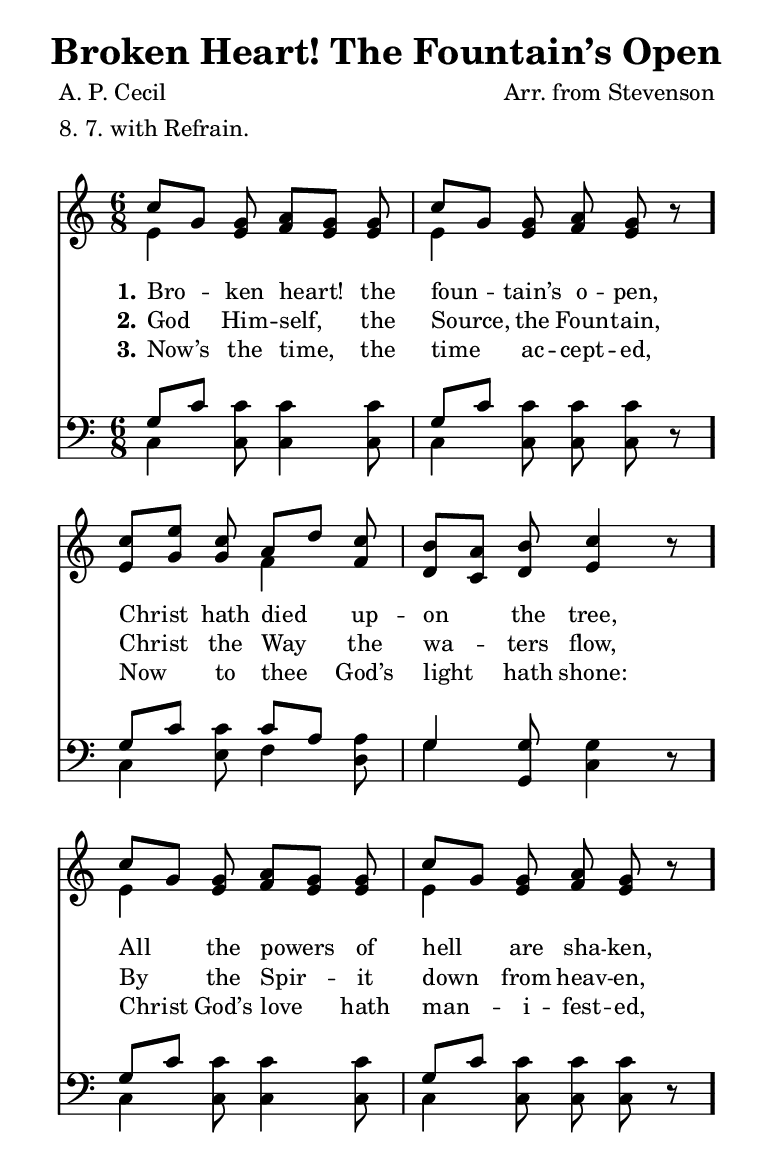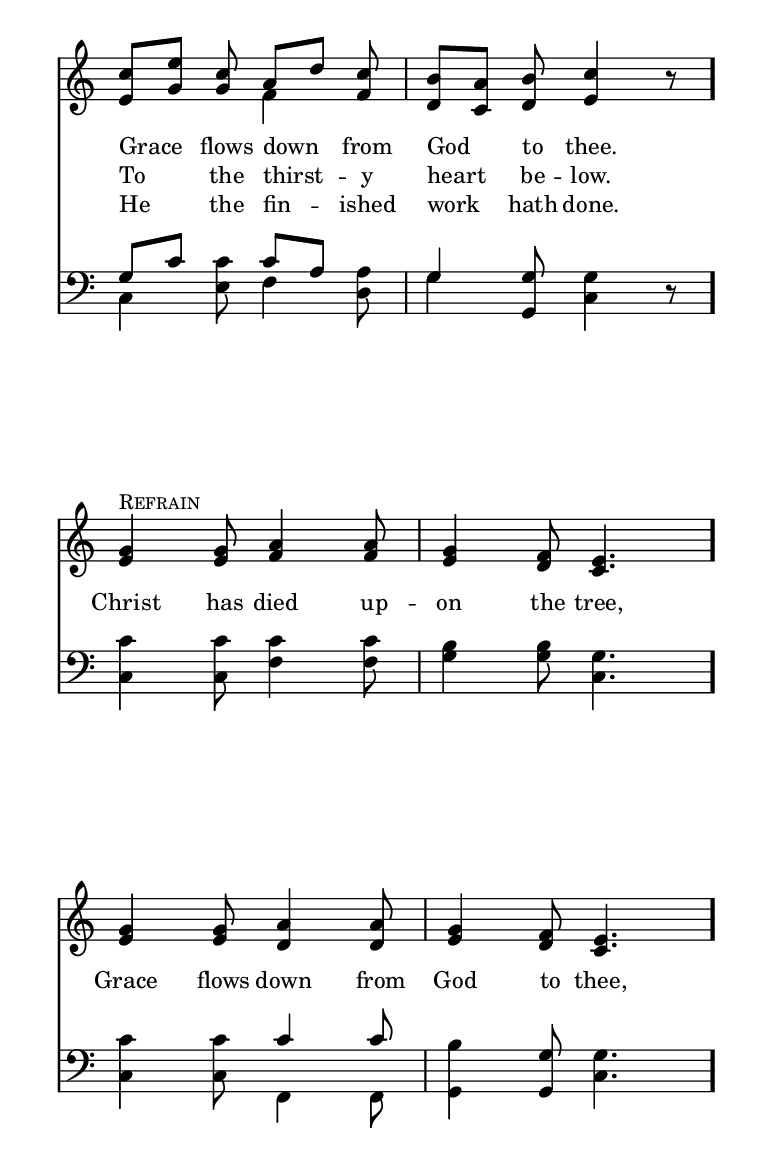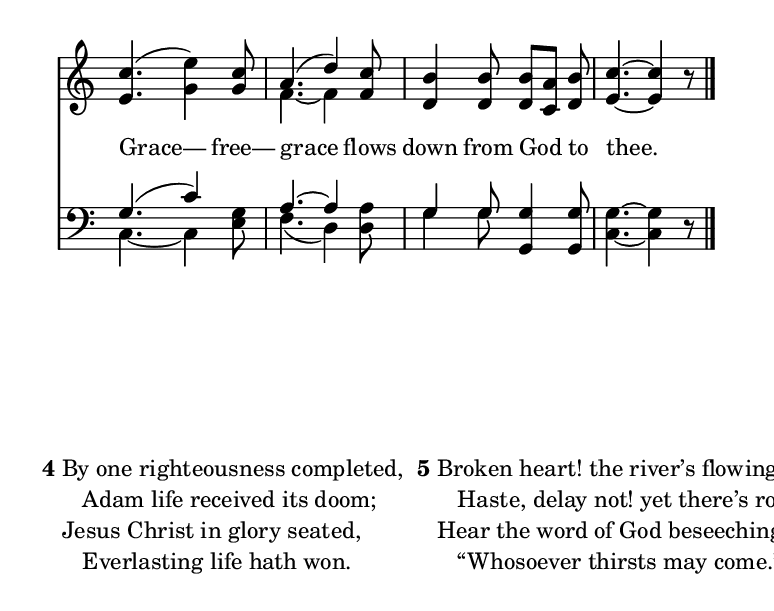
\include "common/global.ily"
\paper {
  \include "common/paper.ily"
}

\header{
  hymnnumber = "63"
  title = "Broken Heart! The Fountain’s Open"
  tunename = ""
  meter = "8. 7. with Refrain."
  poet = "A. P. Cecil"
  composer = "Arr. from Stevenson"
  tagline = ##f
}

% for fermata in MIDI
ta = { \tempo 4=76 }
tb = { \tempo 4=38 }

patternAA = { c8[ c8] c8 c8[ c8] c8 | c8[ c8] c8 c8 c8 c8 }
patternAB = { c8[ c8] c8 c4      c8 | c8[ c8] c8 c8 c8 c8 }
patternAC = { c4      c8 c8[ c8] c8 | c4      c8 c8 c8 c8 }
patternAD = { c4      c8 c4      c8 | c4      c8 c8 c8 c8 }

patternBA = { c8[ c8] c8 c8[ c8] c8 | c8[ c8] c8 c4    c8 }
patternBB = { c8[ c8] c8 c8[ c8] c8 | c4      c8 c4    c8 }
patternBC = { c8[ c8] c8 c4      c8 | c8[ c8] c8 c4    c8 }
patternBD = { c4      c8 c4      c8 | c4      c8 c4    c8 }

patternCA = { c4 c8 c4 c8 | c4 c8 c4. }

patternDA = { c4. c4 c8 | c4. c4 c8 | c4 c8 c8[ c8] c8 | c4. ~ c4 c8 }
patternDB = { c4. c4 c8 | c4. c4 c8 | c4 c8 c4      c8 | c4. ~ c4 c8 }

global = {
  \include "common/overrides.ily"
  \override Staff.TimeSignature.style = #'numbered
  \time 6/8
  \override Score.MetronomeMark.transparent = ##t % hide all fermata changes too
  \ta
  \key c \major
  \autoBeamOff
}

notesSoprano = {
\global
\relative c'' {

  \changePitch \patternAA { c g g a g g | c g g a g r }
  \changePitch \patternBA { c e c a d c | b a b c r }
  \changePitch \patternAA { c g g a g g | c g g a g r }
  \changePitch \patternBA { c e c a d c | b a b c r }

  << s^\markup { \small \caps "Refrain" }
  \changePitch \patternCA { g g a a | g f e } >>
  \changePitch \patternCA { g g a a | g f e }
  \changePitch \patternDA { c'( e) c | a( d) c | b b b a b | c c r }

  \bar "|."

}
}

notesAlto = {
\global
\relative e' {

  \changePitch \patternAC { e e f e e | e e f e r }
  \changePitch \patternBC { e g g f f | d c d e r }
  \changePitch \patternAC { e e f e e | e e f e r }
  \changePitch \patternBC { e g g f f | d c d e r }

  \changePitch \patternCA { e e f f | e d c }
  \changePitch \patternCA { e e d d | e d c }
  \changePitch \patternDA { e( g) g | f ~ f f | d d d c d | e e r }

}
}

notesTenor = {
\global
\relative a {

  \changePitch \patternAB { g c c c c | g c c c c r }
  \changePitch \patternBB { g c c c a a | g g g r }
  \changePitch \patternAB { g c c c c | g c c c c r }
  \changePitch \patternBB { g c c c a a | g g g r }

  \changePitch \patternCA { c c c c | b b g }
  \changePitch \patternCA { c c c c | b g g }
  \changePitch \patternDB { g( c) g | a ~ a a | g g g g | g g r }

}
}

notesBass = {
\global
\relative f {

  \changePitch \patternAD { c c c c | c c c c r }
  \changePitch \patternBD { c e f d | g g, c r }
  \changePitch \patternAD { c c c c | c c c c r }
  \changePitch \patternBD { c e f d | g g, c r }

  \changePitch \patternCA { c c f f | g g c, }
  \changePitch \patternCA { c c f, f | g g c }
  \changePitch \patternDB { c ~ c e | f( d) d | g g g, g | c c r }

}
}

Refrain = \lyricmode {

Christ has died up -- on the tree, \bar "."
Grace flows down from God to thee, \bar "." \break
Grace— free— grace flows down from God to thee. \bar "."

}

wordsA = \lyricmode {
\set stanza = "1."

Bro -- ken heart! the foun -- tain’s o -- pen, \bar "."
Christ hath died up -- on the tree, \bar "." \break
All the powers of hell are sha -- ken, \bar "."
Grace flows down from God to thee. \bar "." \break

}

wordsB = \lyricmode {
\set stanza = "2."

God Him -- self, the Source, the Foun -- tain,
Christ the Way the wa -- ters flow,
By the Spir -- it down from heav -- en,
To the thirst -- y heart be -- low.

\Refrain

}

wordsC = \lyricmode {
\set stanza = "3."

Now’s the time, the time ac -- cept -- ed,
Now to thee God’s light hath shone:
Christ God’s love hath man -- i -- fest -- ed,
He the fin -- ished work hath done.

}

wordsD = \markuplist {

\line { By one righteousness completed, }
\line { { \hspace #2 } Adam life received its doom; }
\line { Jesus Christ in glory seated, }
\line { { \hspace #2 } Everlasting life hath won. }

}

wordsE = \markuplist {

\line { Broken heart! the river’s flowing, }
\line { { \hspace #2 } Haste, delay not! yet there’s room; }
\line { Hear the word of God beseeching, }
\line { { \hspace #2 } “Whosoever thirsts may come.” }

}

\score {
  \context ChoirStaff <<
    \context Staff = upper <<
      \set Staff.autoBeaming = ##f
      \set ChoirStaff.systemStartDelimiter = #'SystemStartBar
      \set ChoirStaff.printPartCombineTexts = ##f
      \partcombine #'(2 . 9) \notesSoprano \notesAlto
      \context NullVoice = sopranos { \voiceOne << \notesSoprano >> }
      \context NullVoice = altos { \voiceTwo << \notesAlto >> }
      \context Lyrics = one   \lyricsto sopranos \wordsA
      \context Lyrics = two   \lyricsto sopranos \wordsB
      \context Lyrics = three \lyricsto sopranos \wordsC
    >>
    \context Staff = men <<
      \set Staff.autoBeaming = ##f
      \clef bass
      \set ChoirStaff.printPartCombineTexts = ##f
      \partcombine #'(2 . 9) \notesTenor \notesBass
      \context NullVoice = tenors { \voiceOne << \notesTenor >> }
      \context NullVoice = basses { \voiceTwo << \notesBass >> }
    >>
  >>
  \layout {
    \include "common/layout.ily"
  }
  \midi{
    \include "common/midi.ily"
  }
}

\noPageBreak

\markup { \fill-line {
  \hspace #0.1
  \line{ \bold 4 \column { \wordsD } }
  \hspace #0.1
  \line{ \bold 5 \column { \wordsE } }
  \hspace #0.1
} }

\version "2.19.49"  % necessary for upgrading to future LilyPond versions.

% vi:set et ts=2 sw=2 ai nocindent syntax=lilypond:
